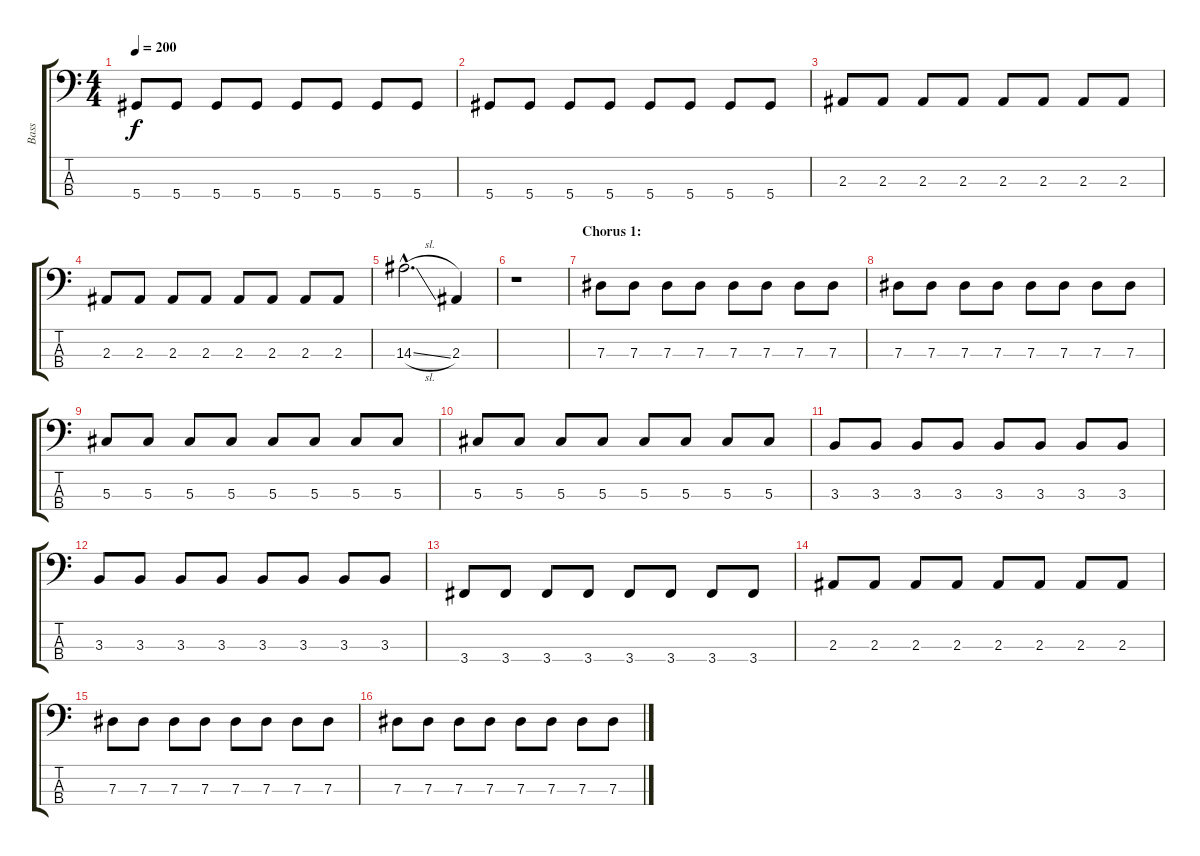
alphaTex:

\track ("Bass" "Bass") {instrument electricbasspick}
\staff {score tabs}
\tuning (Gb2 Db2 Ab1 Eb1) {hide}
\ts (4 4)
\tempo 200
\clef f4
\ks c
5.4.8{dy f} 5.4.8 5.4.8 5.4.8 5.4.8 5.4.8 5.4.8 5.4.8 |
5.4.8 5.4.8 5.4.8 5.4.8 5.4.8 5.4.8 5.4.8 5.4.8 |
2.3.8 2.3.8 2.3.8 2.3.8 2.3.8 2.3.8 2.3.8 2.3.8 |
2.3.8 2.3.8 2.3.8 2.3.8 2.3.8 2.3.8 2.3.8 2.3.8 |
14.3{sl hac}.2{d} 2.3.4 |
r.1 |
\section ("" "Chorus 1:")
7.3.8 7.3.8 7.3.8 7.3.8 7.3.8 7.3.8 7.3.8 7.3.8 |
7.3.8 7.3.8 7.3.8 7.3.8 7.3.8 7.3.8 7.3.8 7.3.8 |
5.3.8 5.3.8 5.3.8 5.3.8 5.3.8 5.3.8 5.3.8 5.3.8 |
5.3.8 5.3.8 5.3.8 5.3.8 5.3.8 5.3.8 5.3.8 5.3.8 |
3.3.8 3.3.8 3.3.8 3.3.8 3.3.8 3.3.8 3.3.8 3.3.8 |
3.3.8 3.3.8 3.3.8 3.3.8 3.3.8 3.3.8 3.3.8 3.3.8 |
3.4.8 3.4.8 3.4.8 3.4.8 3.4.8 3.4.8 3.4.8 3.4.8 |
2.3.8 2.3.8 2.3.8 2.3.8 2.3.8 2.3.8 2.3.8 2.3.8 |
7.3.8 7.3.8 7.3.8 7.3.8 7.3.8 7.3.8 7.3.8 7.3.8 |
7.3.8 7.3.8 7.3.8 7.3.8 7.3.8 7.3.8 7.3.8 7.3.8
